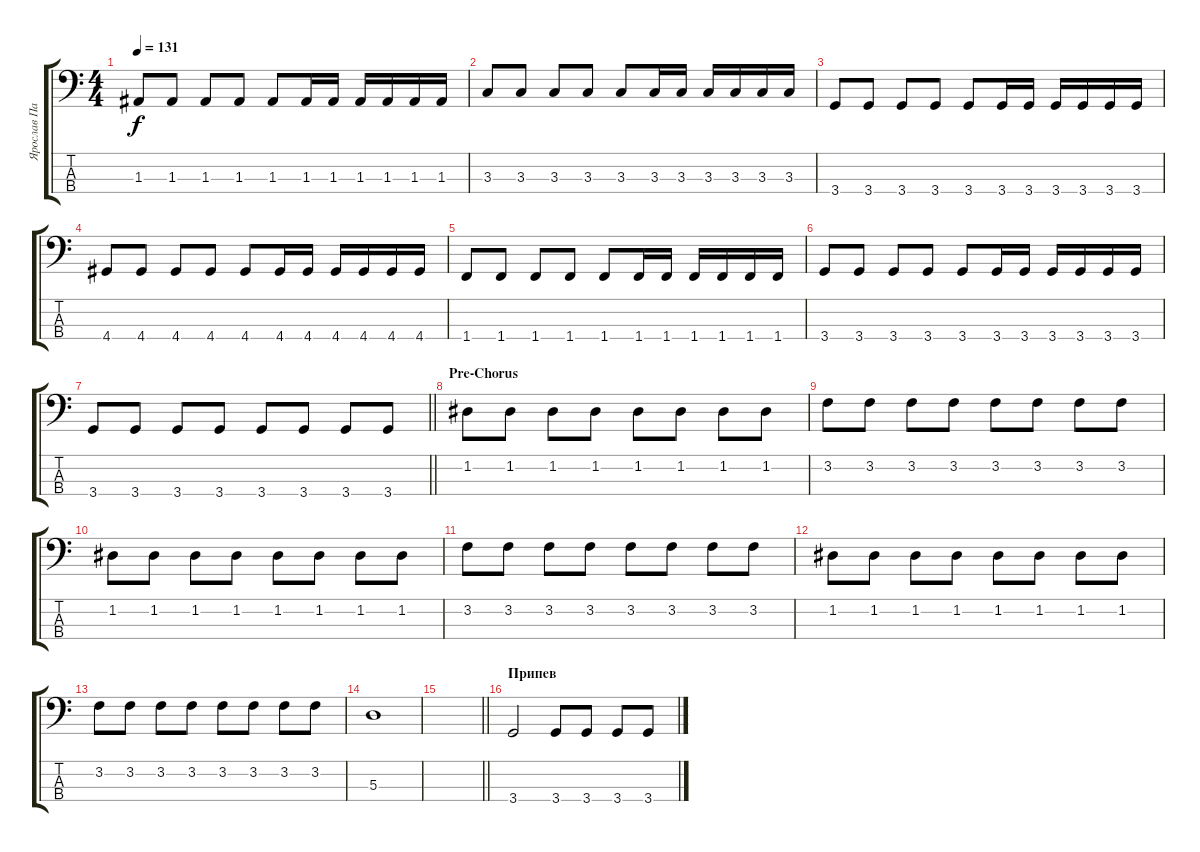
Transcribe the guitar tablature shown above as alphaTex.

\track ("Ярослав Пастухов" "Ярослав Па") {instrument electricbassfinger}
\staff {score tabs}
\tuning (G2 D2 A1 E1) {hide}
\ts (4 4)
\tempo 131
\clef f4
\ks c
1.3.8{dy f} 1.3.8 1.3.8 1.3.8 1.3.8 1.3.16 1.3.16 1.3.16 1.3.16 1.3.16 1.3.16 |
3.3.8 3.3.8 3.3.8 3.3.8 3.3.8 3.3.16 3.3.16 3.3.16 3.3.16 3.3.16 3.3.16 |
3.4.8 3.4.8 3.4.8 3.4.8 3.4.8 3.4.16 3.4.16 3.4.16 3.4.16 3.4.16 3.4.16 |
4.4.8 4.4.8 4.4.8 4.4.8 4.4.8 4.4.16 4.4.16 4.4.16 4.4.16 4.4.16 4.4.16 |
1.4.8 1.4.8 1.4.8 1.4.8 1.4.8 1.4.16 1.4.16 1.4.16 1.4.16 1.4.16 1.4.16 |
3.4.8 3.4.8 3.4.8 3.4.8 3.4.8 3.4.16 3.4.16 3.4.16 3.4.16 3.4.16 3.4.16 |
\barLineRight lightlight
3.4.8 3.4.8 3.4.8 3.4.8 3.4.8 3.4.8 3.4.8 3.4.8 |
\section ("" "Pre-Chorus")
1.2.8 1.2.8 1.2.8 1.2.8 1.2.8 1.2.8 1.2.8 1.2.8 |
3.2.8 3.2.8 3.2.8 3.2.8 3.2.8 3.2.8 3.2.8 3.2.8 |
1.2.8 1.2.8 1.2.8 1.2.8 1.2.8 1.2.8 1.2.8 1.2.8 |
3.2.8 3.2.8 3.2.8 3.2.8 3.2.8 3.2.8 3.2.8 3.2.8 |
1.2.8 1.2.8 1.2.8 1.2.8 1.2.8 1.2.8 1.2.8 1.2.8 |
3.2.8 3.2.8 3.2.8 3.2.8 3.2.8 3.2.8 3.2.8 3.2.8 |
5.3.1 |
\barLineRight lightlight
|
\section ("" "Припев")
3.4.2 3.4.8 3.4.8 3.4.8 3.4.8
